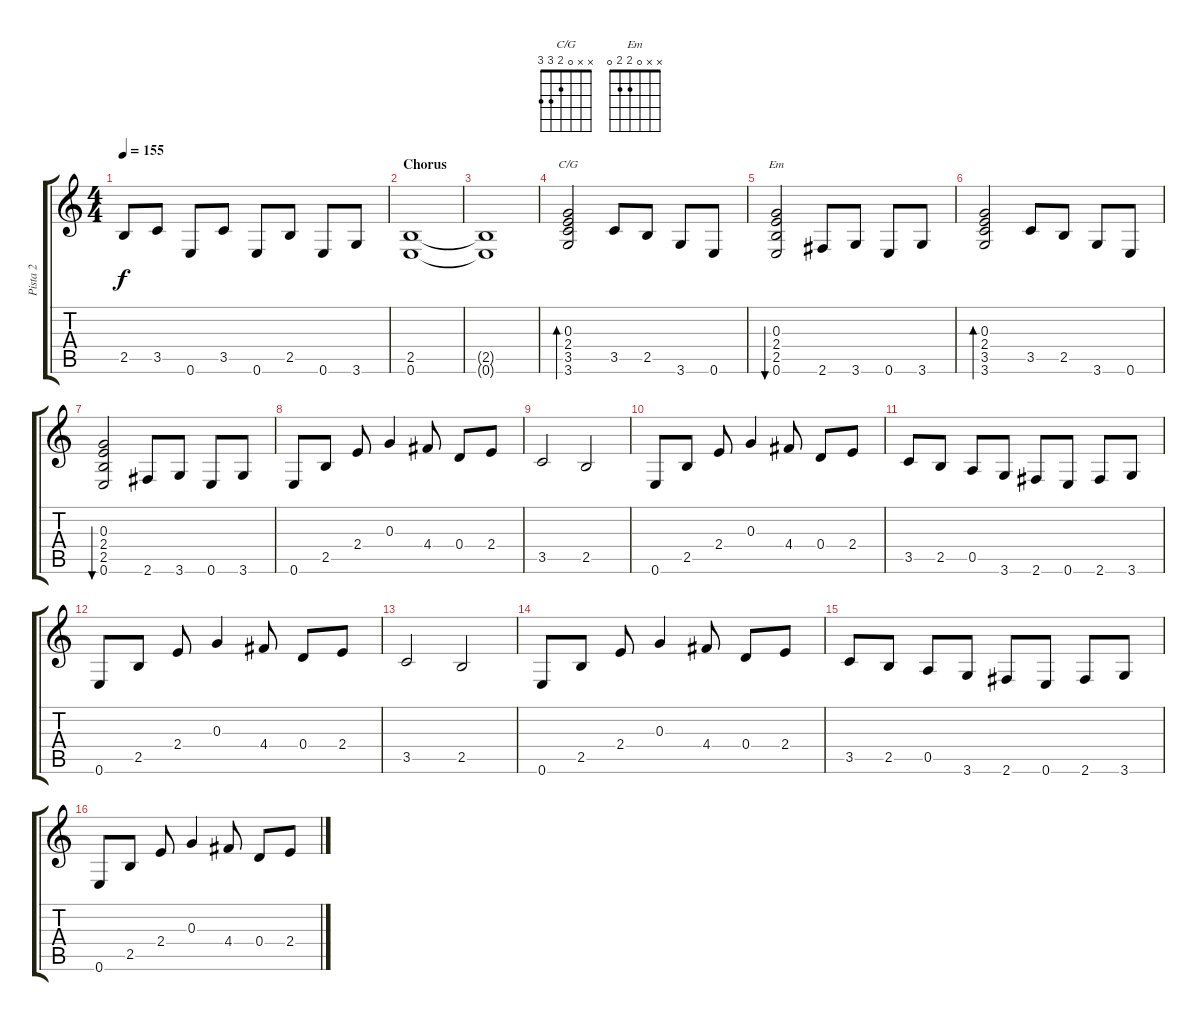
\track ("Pista 2" "Pista 2") {instrument distortionguitar}
\staff {score tabs}
\tuning (E4 B3 G3 D3 A2 E2) {hide}
\chord ("C/G" x x 0 2 3 3)
\chord ("Em" x x 0 2 2 0)
\ts (4 4)
\tempo 155
\clef g2
\ks c
2.5.8{dy f} 3.5.8 0.6.8 3.5.8 0.6.8 2.5.8 0.6.8 3.6.8 |
\section ("" "Chorus ")
(2.5 0.6).1 |
(2.5{t} 0.6{t}).1 |
(0.3 2.4 3.5 3.6).2{bd 60 ch "C/G" instrument acousticguitarsteel} 3.5.8 2.5.8 3.6.8 0.6.8 |
(0.3 2.4 2.5 0.6).2{bu 60 ch "Em"} 2.6.8 3.6.8 0.6.8 3.6.8 |
(0.3 2.4 3.5 3.6).2{bd 60} 3.5.8 2.5.8 3.6.8 0.6.8 |
(0.3 2.4 2.5 0.6).2{bu 60} 2.6.8 3.6.8 0.6.8 3.6.8 |
0.6.8 2.5.8 2.4.8 0.3.4 4.4.8 0.4.8 2.4.8 |
3.5.2 2.5.2 |
0.6.8 2.5.8 2.4.8 0.3.4 4.4.8 0.4.8 2.4.8 |
3.5.8 2.5.8 0.5.8 3.6.8 2.6.8 0.6.8 2.6.8 3.6.8 |
0.6.8 2.5.8 2.4.8 0.3.4 4.4.8 0.4.8 2.4.8 |
3.5.2 2.5.2 |
0.6.8 2.5.8 2.4.8 0.3.4 4.4.8 0.4.8 2.4.8 |
3.5.8 2.5.8 0.5.8 3.6.8 2.6.8 0.6.8 2.6.8 3.6.8 |
0.6.8 2.5.8 2.4.8 0.3.4 4.4.8 0.4.8 2.4.8
